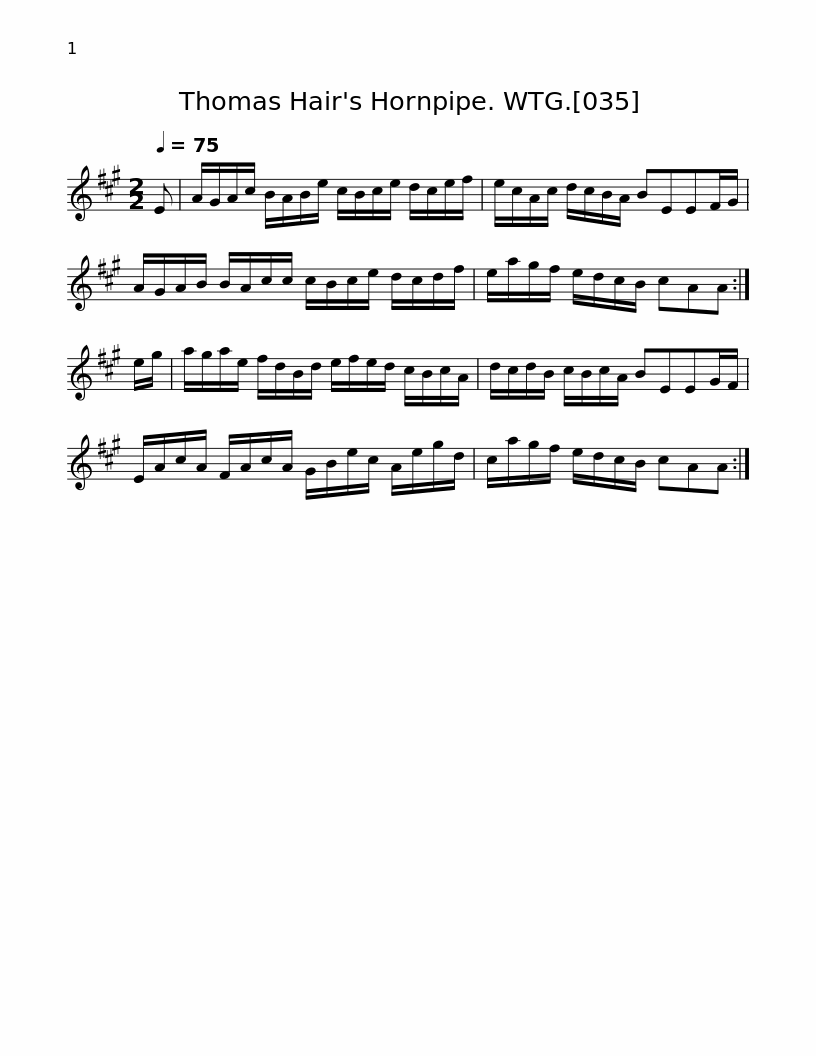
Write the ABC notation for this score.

X:1
L:1/8
Q:1/4=75
M:2/2
I:linebreak $
K:A
V:1 treble
V:1
 E | A/G/A/c/ B/A/B/e/ c/B/c/e/ d/c/e/f/ | e/c/A/c/ d/c/B/A/ BEEF/G/ | A/G/A/B/ B/A/c/c/ c/B/c/e/ d/c/d/f/ |$ e/a/g/f/ e/d/c/B/ cAA :| %5
 e/g/ | a/g/a/e/ f/d/B/d/ e/f/e/d/ c/B/c/A/ | d/c/d/B/ c/B/c/A/ BEEG/F/ |$ E/A/c/A/ F/A/c/A/ G/B/e/c/ A/e/g/d/ | c/a/g/f/ e/d/c/B/ cAA :| %10
